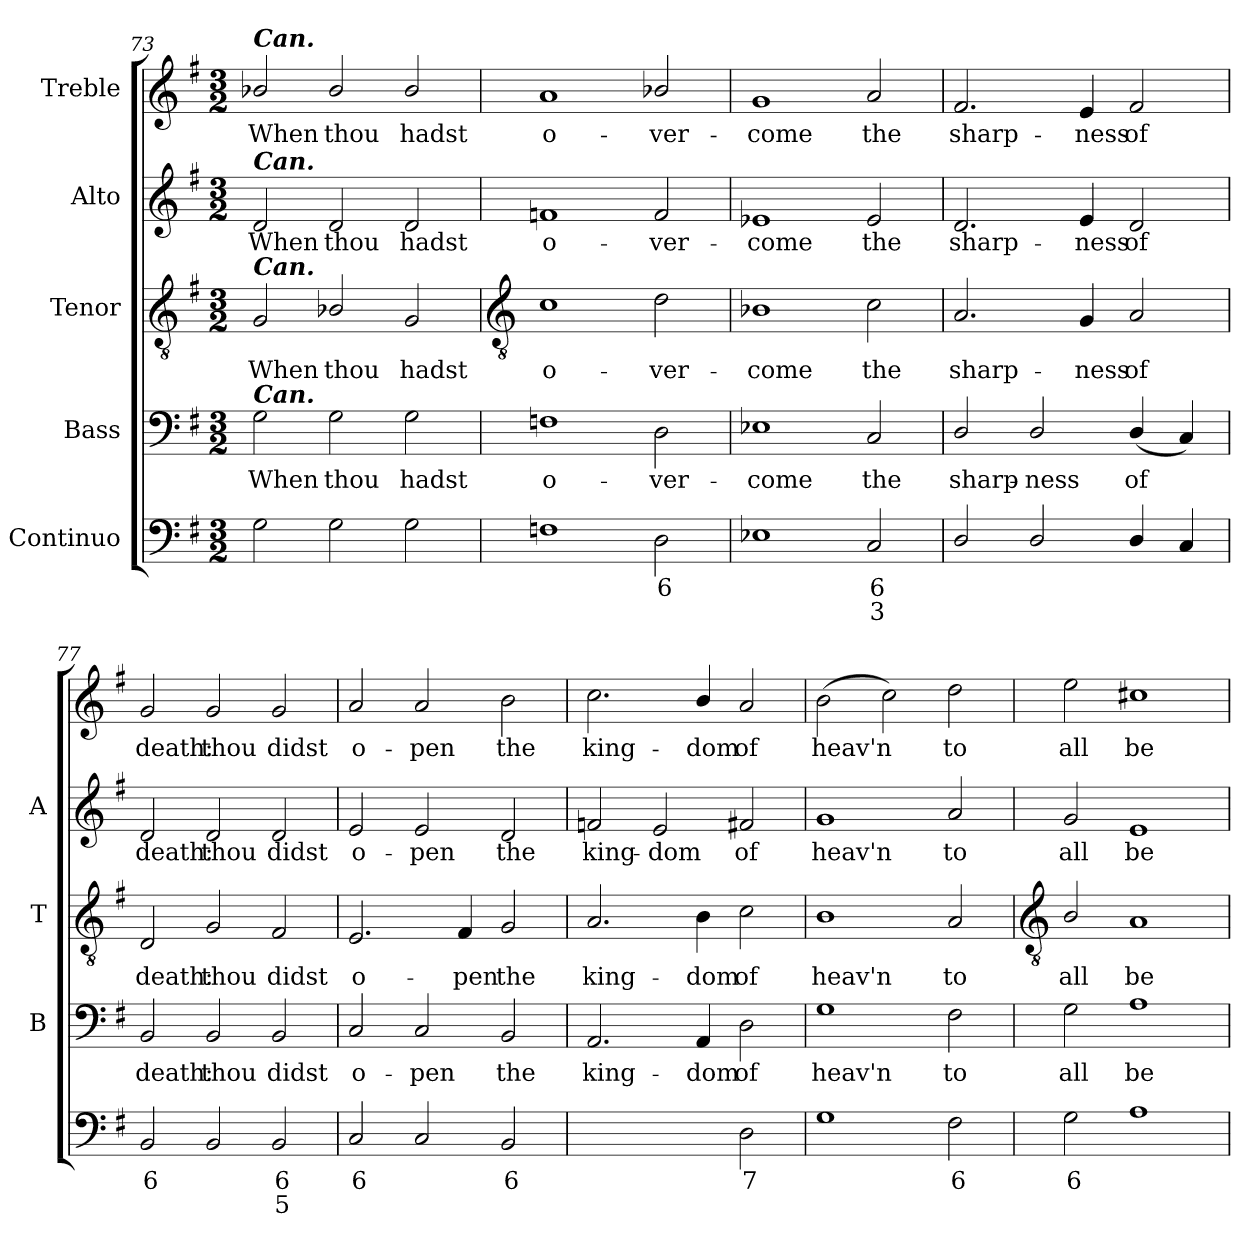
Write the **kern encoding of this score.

**kern	**text	**text	**kern	**text	**kern	**text	**kern	**text	**kern	**text
*part5	*part5	*part5	*part4	*part4	*part3	*part3	*part2	*part2	*part1	*part1
*staff5	*staff5	*staff5	*staff4	*staff4	*staff3	*staff3	*staff2	*staff2	*staff1	*staff1
*I"Continuo	*	*	*I"Bass	*	*I"Tenor	*	*I"Alto	*	*I"Treble	*
*	*	*	*I'B	*	*I'T	*	*I'A	*	*	*
*clefF4	*	*	*clefF4	*	*clefGv2	*	*clefG2	*	*clefG2	*
*k[f#]	*	*	*k[f#]	*	*k[f#]	*	*k[f#]	*	*k[f#]	*
*G:	*	*	*G:	*	*G:	*	*G:	*	*G:	*
*M3/2	*	*	*M3/2	*	*M3/2	*	*M3/2	*	*M3/2	*
=73	=73	=73	=73	=73	=73	=73	=73	=73	=73	=73
!	!	!	!	!	!	!	!	!	!LO:TX:a:Bi:t=Can.	!
!	!	!	!	!	!	!	!LO:TX:a:Bi:t=Can.	!	!	!
!	!	!	!	!	!LO:TX:a:Bi:t=Can.	!	!	!	!	!
!	!	!	!LO:TX:a:Bi:t=Can.	!	!	!	!	!	!	!
!	!	!	!	!LO:LY:b	!	!LO:LY:b	!	!LO:LY:b	!	!LO:LY:b
2G	.	.	2G	When	2G	When	2d	When	2b-X/	When
!	!	!	!	!LO:LY:b	!	!LO:LY:b	!	!LO:LY:b	!	!LO:LY:b
2G	.	.	2G	thou	2B-X/	thou	2d	thou	2b-/	thou
!	!	!	!	!LO:LY:b	!	!LO:LY:b	!	!LO:LY:b	!	!LO:LY:b
2G	.	.	2G	hadst	2G	hadst	2d	hadst	2b-/	hadst
!!LO:LB:g=z
=74	=74	=74	=74	=74	=74	=74	=74	=74	=74	=74
*	*	*	*	*	*clefGv2	*	*	*	*	*
!	!	!	!	!LO:LY:b	!	!LO:LY:b	!	!LO:LY:b	!	!LO:LY:b
1Fn	.	.	1Fn	o-	1c	o-	1fn	o-	1a	o-
!	!LO:LY:b	!	!	!LO:LY:b	!	!LO:LY:b	!	!LO:LY:b	!	!LO:LY:b
2D	6	.	2D	-ver-	2d	-ver-	2f	-ver-	2b-X/	-ver-
=75	=75	=75	=75	=75	=75	=75	=75	=75	=75	=75
!	!	!	!	!LO:LY:b	!	!LO:LY:b	!	!LO:LY:b	!	!LO:LY:b
1E-X	.	.	1E-X	-come	1B-X	-come	1e-X	-come	1g	-come
!	!LO:LY:b	!LO:LY:b	!	!LO:LY:b	!	!LO:LY:b	!	!LO:LY:b	!	!LO:LY:b
2C	6	3	2C	the	2c	the	2e-	the	2a	the
=76	=76	=76	=76	=76	=76	=76	=76	=76	=76	=76
!	!	!	!	!LO:LY:b	!	!LO:LY:b	!	!LO:LY:b	!	!LO:LY:b
2D/	.	.	2D/	sharp-	2.A	sharp-	2.d	sharp-	2.f#	sharp-
!	!	!	!	!LO:LY:b	!	!	!	!	!	!
2D/	.	.	2D/	-ness	.	.	.	.	.	.
!	!	!	!	!	!	!LO:LY:b	!	!LO:LY:b	!	!LO:LY:b
.	.	.	.	.	4G	-ness	4e	-ness	4e	-ness
!	!	!	!	!LO:LY:b	!	!LO:LY:b	!	!LO:LY:b	!	!LO:LY:b
4D/	.	.	(<4D/	of	2A	of	2d	of	2f#	of
4C	.	.	4C)	.	.	.	.	.	.	.
=77	=77	=77	=77	=77	=77	=77	=77	=77	=77	=77
!	!LO:LY:b	!	!	!LO:LY:b	!	!LO:LY:b	!	!LO:LY:b	!	!LO:LY:b
2BB	6	.	2BB	death:	2D	death:	2d	death:	2g	death:
!	!	!	!	!LO:LY:b	!	!LO:LY:b	!	!LO:LY:b	!	!LO:LY:b
2BB	.	.	2BB	thou	2G	thou	2d	thou	2g	thou
!	!LO:LY:b	!LO:LY:b	!	!LO:LY:b	!	!LO:LY:b	!	!LO:LY:b	!	!LO:LY:b
2BB	6	5	2BB	didst	2F#	didst	2d	didst	2g	didst
=78	=78	=78	=78	=78	=78	=78	=78	=78	=78	=78
!	!LO:LY:b	!	!	!LO:LY:b	!	!LO:LY:b	!	!LO:LY:b	!	!LO:LY:b
2C	6	.	2C	o-	2.E	o-	2e	o-	2a	o-
!	!	!	!	!LO:LY:b	!	!	!	!LO:LY:b	!	!LO:LY:b
2C	.	.	2C	-pen	.	.	2e	-pen	2a	-pen
!	!	!	!	!	!	!LO:LY:b	!	!	!	!
.	.	.	.	.	4F#	-pen	.	.	.	.
!	!LO:LY:b	!	!	!LO:LY:b	!	!LO:LY:b	!	!LO:LY:b	!	!LO:LY:b
2BB	6	.	2BB	the	2G	the	2d	the	2b	the
=79	=79	=79	=79	=79	=79	=79	=79	=79	=79	=79
!	!LO:LY:b	!	!	!LO:LY:b	!	!LO:LY:b	!	!LO:LY:b	!	!LO:LY:b
[2AAyy	6	.	2.AA	king-	2.A	king-	2fn	king-	2.cc	king-
!	!LO:LY:b	!	!	!	!	!	!	!LO:LY:b	!	!
2AAyy]	5	.	.	.	.	.	2e	-dom	.	.
!	!	!	!	!LO:LY:b	!	!LO:LY:b	!	!	!	!LO:LY:b
.	.	.	4AA	-dom	4B	-dom	.	.	4b/	-dom
!	!LO:LY:b	!	!	!LO:LY:b	!	!LO:LY:b	!	!LO:LY:b	!	!LO:LY:b
2D	7	.	2D	of	2c	of	2f#X	of	2a	of
=80	=80	=80	=80	=80	=80	=80	=80	=80	=80	=80
!	!	!	!	!LO:LY:b	!	!LO:LY:b	!	!LO:LY:b	!	!LO:LY:b
1G	.	.	1G	heav'n	1B	heav'n	1g	heav'n	(>2b	heav'n
.	.	.	.	.	.	.	.	.	2cc)	.
!	!LO:LY:b	!	!	!LO:LY:b	!	!LO:LY:b	!	!LO:LY:b	!	!LO:LY:b
2F#	6	.	2F#	to	2A	to	2a	to	2dd	to
!!LO:LB:g=z
=81	=81	=81	=81	=81	=81	=81	=81	=81	=81	=81
*	*	*	*	*	*clefGv2	*	*	*	*	*
!	!LO:LY:b	!	!	!LO:LY:b	!	!LO:LY:b	!	!LO:LY:b	!	!LO:LY:b
2G	6	.	2G	all	2B/	all	2g	all	2ee	all
!	!	!	!	!LO:LY:b	!	!LO:LY:b	!	!LO:LY:b	!	!LO:LY:b
1A	.	.	1A	be-	1A	be-	1e	be-	1cc#X	be-
=	=	=	=	=	=	=	=	=	=	=
*-	*-	*-	*-	*-	*-	*-	*-	*-	*-	*-
